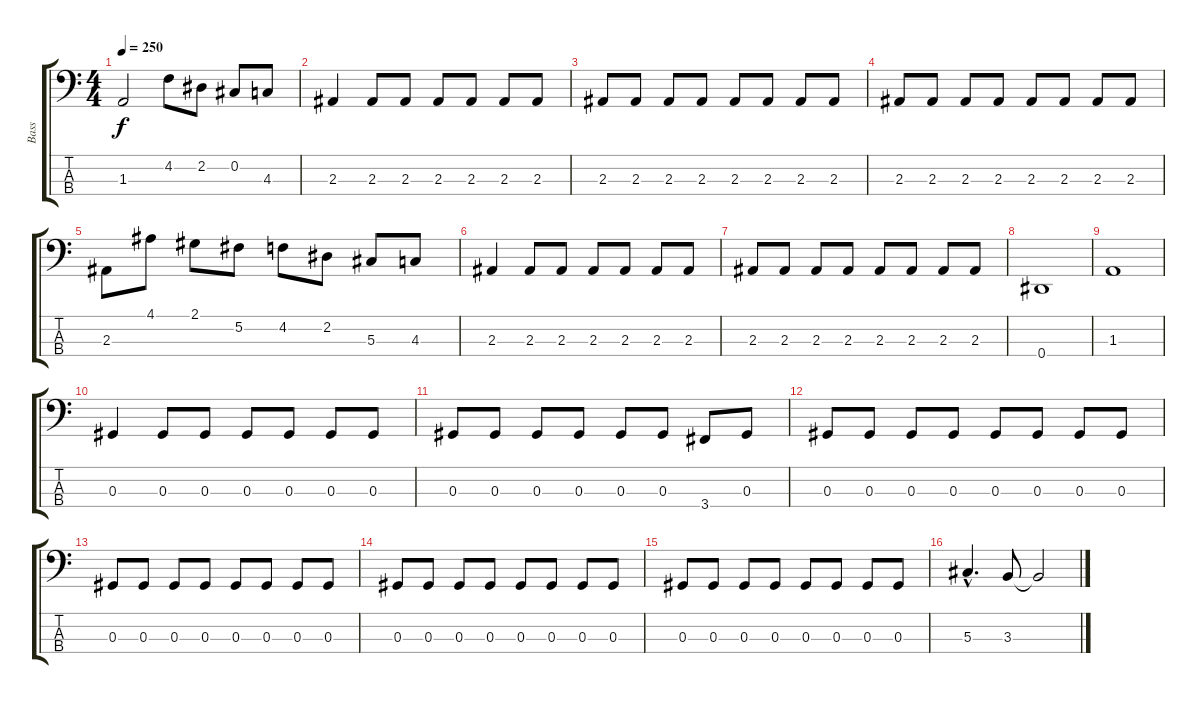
\track ("Bass" "Bass") {instrument electricbasspick}
\staff {score tabs}
\tuning (Gb2 Db2 Ab1 Eb1) {hide}
\ts (4 4)
\tempo 250
\clef f4
\ks c
1.3.2{dy f} 4.2.8 2.2.8 0.2.8 4.3.8 |
2.3.4 2.3.8 2.3.8 2.3.8 2.3.8 2.3.8 2.3.8 |
2.3.8 2.3.8 2.3.8 2.3.8 2.3.8 2.3.8 2.3.8 2.3.8 |
2.3.8 2.3.8 2.3.8 2.3.8 2.3.8 2.3.8 2.3.8 2.3.8 |
2.3.8 4.1.8 2.1.8 5.2.8 4.2.8 2.2.8 5.3.8 4.3.8 |
2.3.4 2.3.8 2.3.8 2.3.8 2.3.8 2.3.8 2.3.8 |
2.3.8 2.3.8 2.3.8 2.3.8 2.3.8 2.3.8 2.3.8 2.3.8 |
0.4.1 |
1.3.1 |
0.3.4 0.3.8 0.3.8 0.3.8 0.3.8 0.3.8 0.3.8 |
0.3.8 0.3.8 0.3.8 0.3.8 0.3.8 0.3.8 3.4.8 0.3.8 |
0.3.8 0.3.8 0.3.8 0.3.8 0.3.8 0.3.8 0.3.8 0.3.8 |
0.3.8 0.3.8 0.3.8 0.3.8 0.3.8 0.3.8 0.3.8 0.3.8 |
0.3.8 0.3.8 0.3.8 0.3.8 0.3.8 0.3.8 0.3.8 0.3.8 |
0.3.8 0.3.8 0.3.8 0.3.8 0.3.8 0.3.8 0.3.8 0.3.8 |
5.3{hac}.4{d} 3.3.8 3.3{t}.2
